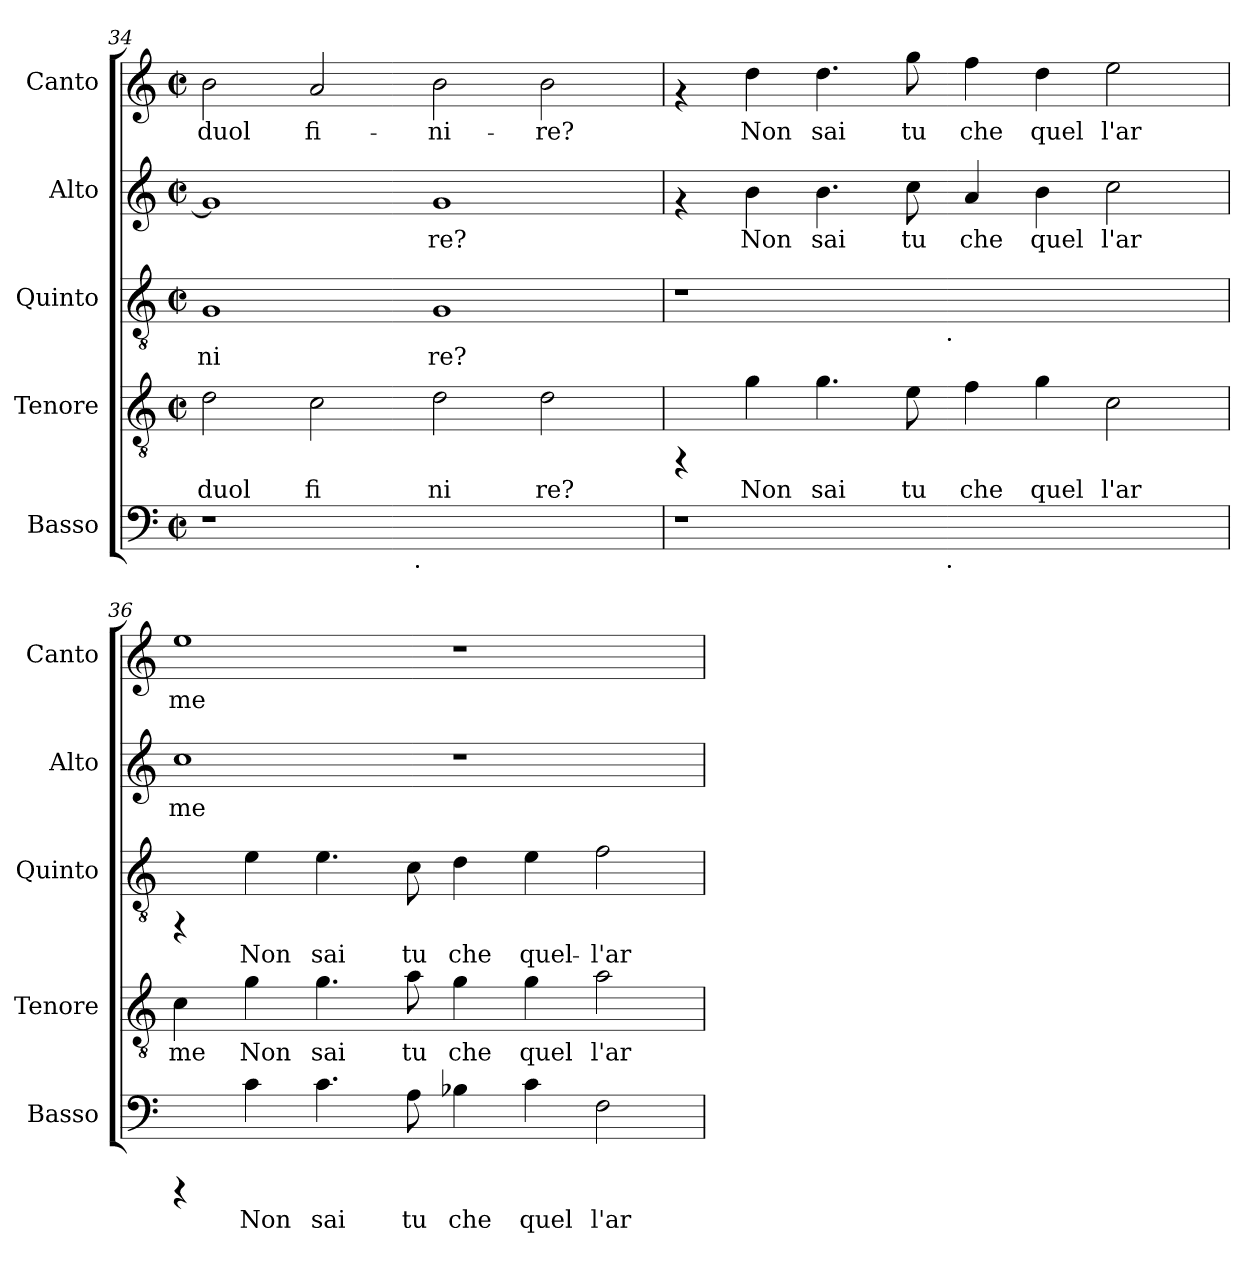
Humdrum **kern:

**kern	**text	**kern	**text	**kern	**text	**kern	**text	**kern	**text
*part5	*part5	*part4	*part4	*part3	*part3	*part2	*part2	*part1	*part1
*staff5	*staff5	*staff4	*staff4	*staff3	*staff3	*staff2	*staff2	*staff1	*staff1
*I"Basso	*	*I"Tenore	*	*I"Quinto	*	*I"Alto	*	*I"Canto	*
*I'Basso	*	*I'Tenore	*	*I'Quinto	*	*I'Alto	*	*I'Canto	*
*clefF4	*	*clefGv2	*	*clefGv2	*	*clefG2	*	*clefG2	*
*k[]	*	*k[]	*	*k[]	*	*k[]	*	*k[]	*
*C:	*	*C:	*	*C:	*	*C:	*	*C:	*
*M2/2	*	*M2/2	*	*M2/2	*	*M2/2	*	*M2/2	*
*met(c|)	*	*met(c|)	*	*met(c|)	*	*met(c|)	*	*met(c|)	*
=34	=34	=34	=34	=34	=34	=34	=34	=34	=34
!	!	!	!LO:LY:b:cj	!	!LO:LY:b:cj	!	!LO:LY:b:cj	!	!LO:LY:b:cj
*^	*	*	*	*	*	*	*	*	*
1r	2ryy	.	2d\	duol	1G	ni	1g]	--	2b\	duol
!	!	!	!	!LO:LY:b:cj	!	!	!	!	!	!LO:LY:b:cj
.	4...ryy	.	2c\	fi	.	.	.	.	2a/	fi-
!	!LO:TX:b:t=.	!	!	!	!	!	!	!	!	!
.	1ryy	.	.	.	.	.	.	.	.	.
!	!	!	!	!LO:LY:b:cj	!	!LO:LY:b:cj	!	!LO:LY:b:cj	!	!LO:LY:b:cj
1ryy	.	.	2d\	ni	1G	re?	1g	-re?	2b\	-ni-
!	!	!	!	!LO:LY:b:cj	!	!	!	!	!	!LO:LY:b:cj
.	.	.	2d\	re?	.	.	.	.	2b\	-re?
.	32ryy	.	.	.	.	.	.	.	.	.
!!LO:PB:g=z
=35	=35	=35	=35	=35	=35	=35	=35	=35	=35	=35
*	*	*	*	*	*^	*	*	*	*	*
1r	2ryy	.	4rFF	.	1r	2ryy	.	4rf	.	4rf	.
!	!	!	!	!LO:LY:b:cj	!	!	!	!	!LO:LY:b:cj	!	!LO:LY:a:cj
.	.	.	4g\	Non	.	.	.	4b\	Non	4dd\	Non
!	!	!	!	!LO:LY:b:cj	!	!	!	!	!LO:LY:b:cj	!	!LO:LY:a:cj
.	4...ryy	.	4.g\	sai	.	4...ryy	.	4.b\	sai	4.dd\	sai
!	!	!	!	!LO:LY:b:cj	!	!	!	!	!LO:LY:b:cj	!	!LO:LY:a:cj
.	.	.	8e\	tu	.	.	.	8cc\	tu	8gg\	tu
!	!	!	!	!	!	!LO:TX:b:t=.	!	!	!	!	!
!	!LO:TX:b:t=.	!	!	!	!	!	!	!	!	!	!
.	1ryy	.	.	.	.	1ryy	.	.	.	.	.
!	!	!	!	!LO:LY:b:cj	!	!	!	!	!LO:LY:b:cj	!	!LO:LY:a:cj
1ryy	.	.	4f\	che	1ryy	.	.	4a/	che	4ff\	che
!	!	!	!	!LO:LY:b:cj	!	!	!	!	!LO:LY:b:cj	!	!LO:LY:a:cj
.	.	.	4g\	quel	.	.	.	4b\	quel	4dd\	quel
!	!	!	!	!LO:LY:b:cj	!	!	!	!	!LO:LY:b:cj	!	!LO:LY:a:cj
.	.	.	2c\	l'ar	.	.	.	2cc\	l'ar	2ee\	l'ar
.	32ryy	.	.	.	.	32ryy	.	.	.	.	.
=36	=36	=36	=36	=36	=36	=36	=36	=36	=36	=36	=36
!	!	!	!	!LO:LY:b:cj	!	!	!	!	!LO:LY:b:cj	!	!LO:LY:a:cj
*v	*v	*	*	*	*v	*v	*	*	*	*	*
4rCCC	.	4c\	me	4rFF	.	1cc	me	1ee	me
!	!LO:LY:b:cj	!	!LO:LY:b:cj	!	!LO:LY:b:cj	!	!	!	!
4c\	Non	4g\	Non	4e\	Non	.	.	.	.
!	!LO:LY:b:cj	!	!LO:LY:b:cj	!	!LO:LY:b:cj	!	!	!	!
4.c\	sai	4.g\	sai	4.e\	sai	.	.	.	.
!	!LO:LY:b:cj	!	!LO:LY:b:cj	!	!LO:LY:b:cj	!	!	!	!
8A\	tu	8a\	tu	8c\	tu	.	.	.	.
!	!LO:LY:b:cj	!	!LO:LY:b:cj	!	!LO:LY:b:cj	!	!	!	!
4B-X\	che	4g\	che	4d\	che	1r	.	1r	.
!	!LO:LY:b:cj	!	!LO:LY:b:cj	!	!LO:LY:b:cj	!	!	!	!
4c\	quel	4g\	quel	4e\	quel-	.	.	.	.
!	!LO:LY:b:cj	!	!LO:LY:b:cj	!	!LO:LY:b:cj	!	!	!	!
2F\	l'ar	2a\	l'ar	2f\	-l'ar-	.	.	.	.
=	=	=	=	=	=	=	=	=	=
*-	*-	*-	*-	*-	*-	*-	*-	*-	*-
